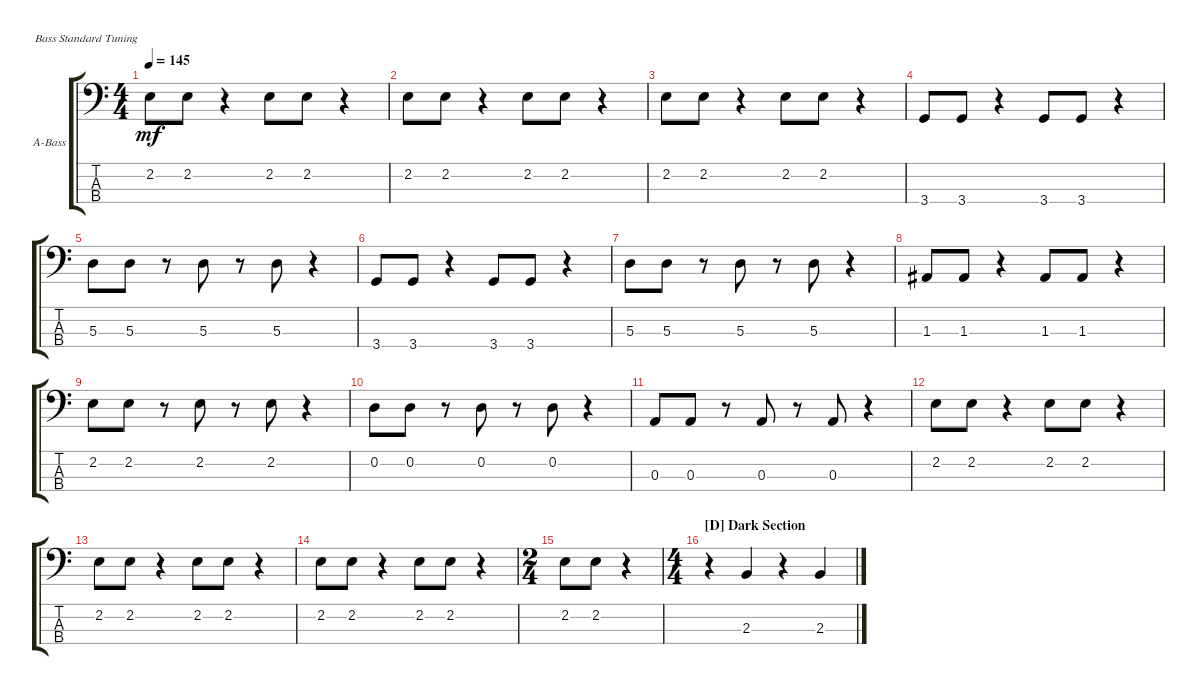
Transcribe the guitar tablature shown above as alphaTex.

\defaultSystemsLayout 4
\bracketExtendMode groupsimilarinstruments
\firstSystemTrackNameOrientation horizontal
\otherSystemsTrackNameOrientation horizontal
\track ("Acoustic Bass / Timpani" "A-Bass") {instrument acousticbass}
\staff {score tabs}
\tuning (G2 D2 A1 E1)
\ts (4 4)
\tempo 145
\clef f4
\ks c
2.2.8{dy mf} 2.2.8 r.4 2.2.8 2.2.8 r.4 |
2.2.8 2.2.8 r.4 2.2.8 2.2.8 r.4 |
2.2.8 2.2.8 r.4 2.2.8 2.2.8 r.4 |
3.4.8 3.4.8 r.4 3.4.8 3.4.8 r.4 |
5.3.8 5.3.8 r.8 5.3.8 r.8 5.3.8 r.4 |
3.4.8 3.4.8 r.4 3.4.8 3.4.8 r.4 |
5.3.8 5.3.8 r.8 5.3.8 r.8 5.3.8 r.4 |
1.3.8 1.3.8 r.4 1.3.8 1.3.8 r.4 |
2.2.8 2.2.8 r.8 2.2.8 r.8 2.2.8 r.4 |
0.2.8 0.2.8 r.8 0.2.8 r.8 0.2.8 r.4 |
0.3.8 0.3.8 r.8 0.3.8 r.8 0.3.8 r.4 |
2.2.8 2.2.8 r.4 2.2.8 2.2.8 r.4 |
2.2.8 2.2.8 r.4 2.2.8 2.2.8 r.4 |
2.2.8 2.2.8 r.4 2.2.8 2.2.8 r.4 |
\ts (2 4)
2.2.8 2.2.8 r.4 |
\ts (4 4)
\section ("D" "Dark Section")
r.4 2.3.4 r.4 2.3.4
